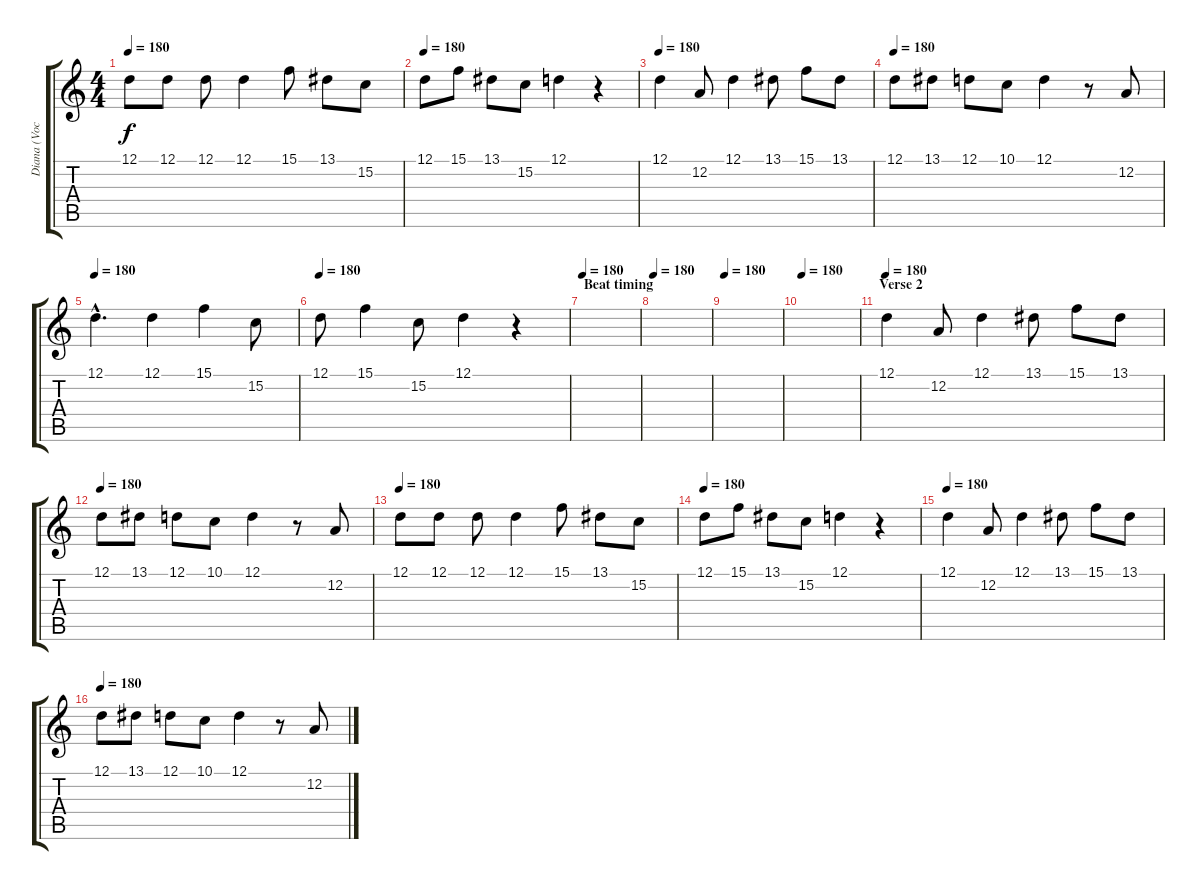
\track ("Diana (Vocal)" "Diana (Voc") {instrument lead1square}
\staff {score tabs}
\tuning (D4 A3 F3 C3 G2 D2) {hide}
\ts (4 4)
\tempo 180
\clef g2
\ks c
12.1.8{dy f} 12.1.8 12.1.8 12.1.4 15.1.8 13.1.8 15.2.8 |
\tempo 180
12.1.8 15.1.8 13.1.8 15.2.8 12.1.4 r.4 |
\tempo 180
12.1.4 12.2.8 12.1.4 13.1.8 15.1.8 13.1.8 |
\tempo 180
12.1.8 13.1.8 12.1.8 10.1.8 12.1.4 r.8 12.2.8 |
\tempo 180
12.1{hac}.4{d} 12.1.4 15.1.4 15.2.8 |
\tempo 180
12.1.8 15.1.4 15.2.8 12.1.4 r.4 |
\section ("" "Beat timing")
\tempo 180
|
\tempo 180
|
\tempo 180
|
\tempo 180
|
\section ("" "Verse 2")
\tempo 180
12.1.4 12.2.8 12.1.4 13.1.8 15.1.8 13.1.8 |
\tempo 180
12.1.8 13.1.8 12.1.8 10.1.8 12.1.4 r.8 12.2.8 |
\tempo 180
12.1.8 12.1.8 12.1.8 12.1.4 15.1.8 13.1.8 15.2.8 |
\tempo 180
12.1.8 15.1.8 13.1.8 15.2.8 12.1.4 r.4 |
\tempo 180
12.1.4 12.2.8 12.1.4 13.1.8 15.1.8 13.1.8 |
\tempo 180
12.1.8 13.1.8 12.1.8 10.1.8 12.1.4 r.8 12.2.8
